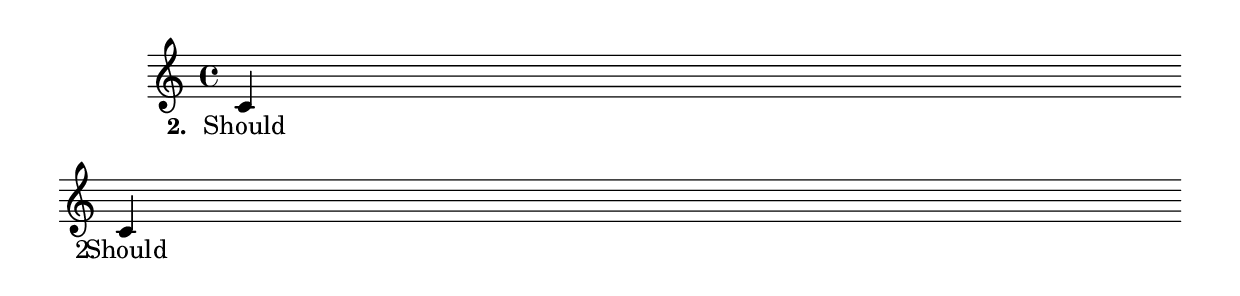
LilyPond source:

\version "2.20.0"
\score {
  <<
    \new Staff
    <<
      \clef "treble"
      \new Voice = "sop" { c'4 \bar "" \break c' }
    >>

    {
<<
  \new Lyrics  \lyricsto sop { \lyricmode {
    \set stanza = "2. "
    \set shortVocalName = "2. "
    Should Should
  }}
>>
    }

  >>
}
\layout {
  \context { \Lyrics
    \override InstrumentName.direction = #RIGHT
    \override InstrumentName.padding = #1.5

  }
}